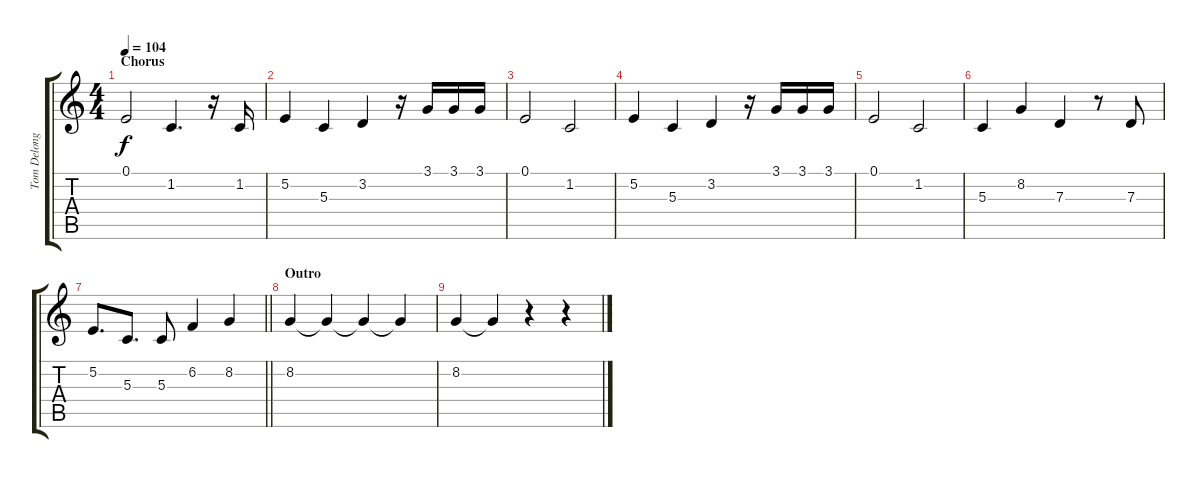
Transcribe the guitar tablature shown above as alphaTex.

\track ("Tom Delonge - Vocals" "Tom Delong") {instrument altosax}
\staff {score tabs}
\tuning (E4 B3 G3 D3 A2 E2) {hide}
\ts (4 4)
\section ("" "Chorus")
\tempo 104
\clef g2
\ks c
0.1.2{dy f} 1.2.4{d} r.16 1.2.16 |
5.2.4 5.3.4 3.2.4 r.16 3.1.16 3.1.16 3.1.16 |
0.1.2 1.2.2 |
5.2.4 5.3.4 3.2.4 r.16 3.1.16 3.1.16 3.1.16 |
0.1.2 1.2.2 |
5.3.4 8.2.4 7.3.4 r.8 7.3.8 |
\barLineRight lightlight
5.2.8{d} 5.3.8{d} 5.3.8 6.2.4 8.2.4 |
\section ("" "Outro")
8.2.4 8.2{t}.4{volume 12 balance 14} 8.2{t}.4{volume 10 balance 3} 8.2{t}.4{volume 9 balance 14} |
8.2.4{volume 6 balance 2} 8.2{t}.4{volume 5 balance 16} r.4 r.4
